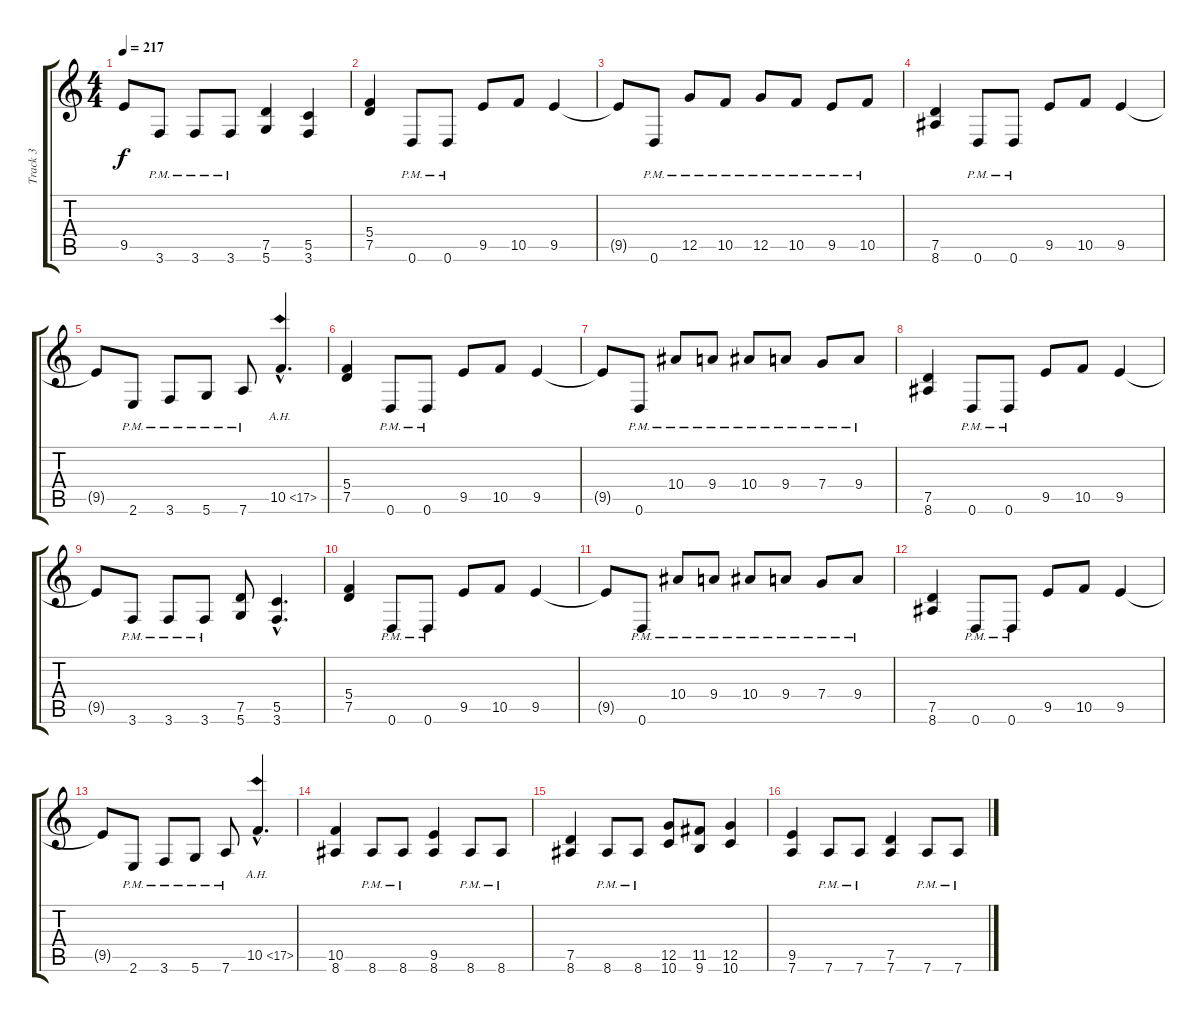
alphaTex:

\track ("Track 3" "Track 3") {instrument distortionguitar}
\staff {score tabs}
\tuning (D4 A3 F3 C3 G2 D2) {hide}
\ts (4 4)
\tempo 217
\clef g2
\ks c
9.5{t}.8{dy f} 3.6{pm}.8 3.6{pm}.8 3.6{pm}.8 (7.5 5.6).4 (5.5 3.6).4 |
(5.4 7.5).4 0.6{pm}.8 0.6{pm}.8 9.5.8 10.5.8 9.5.4 |
9.5{t}.8 0.6{pm}.8 12.5{pm}.8 10.5{pm}.8 12.5{pm}.8 10.5{pm}.8 9.5{pm}.8 10.5{pm}.8 |
(7.5 8.6).4 0.6{pm}.8 0.6{pm}.8 9.5.8 10.5.8 9.5.4 |
9.5{t}.8 2.6{pm}.8 3.6{pm}.8 5.6{pm}.8 7.6{pm}.8 10.5{ah 7 hac}.4{d} |
(5.4 7.5).4 0.6{pm}.8 0.6{pm}.8 9.5.8 10.5.8 9.5.4 |
9.5{t}.8 0.6{pm}.8 10.4{pm}.8 9.4{pm}.8 10.4{pm}.8 9.4{pm}.8 7.4{pm}.8 9.4{pm}.8 |
(7.5 8.6).4 0.6{pm}.8 0.6{pm}.8 9.5.8 10.5.8 9.5.4 |
9.5{t}.8 3.6{pm}.8 3.6{pm}.8 3.6{pm}.8 (7.5 5.6).8 (5.5{hac} 3.6{hac}).4{d} |
(5.4 7.5).4 0.6{pm}.8 0.6{pm}.8 9.5.8 10.5.8 9.5.4 |
9.5{t}.8 0.6{pm}.8 10.4{pm}.8 9.4{pm}.8 10.4{pm}.8 9.4{pm}.8 7.4{pm}.8 9.4{pm}.8 |
(7.5 8.6).4 0.6{pm}.8 0.6{pm}.8 9.5.8 10.5.8 9.5.4 |
9.5{t}.8 2.6{pm}.8 3.6{pm}.8 5.6{pm}.8 7.6{pm}.8 10.5{ah 7 hac}.4{d} |
(10.5 8.6).4 8.6{pm}.8 8.6{pm}.8 (9.5 8.6).4 8.6{pm}.8 8.6{pm}.8 |
(7.5 8.6).4 8.6{pm}.8 8.6{pm}.8 (12.5 10.6).8 (11.5 9.6).8 (12.5 10.6).4 |
(9.5 7.6).4 7.6{pm}.8 7.6{pm}.8 (7.5 7.6).4 7.6{pm}.8 7.6{pm}.8
